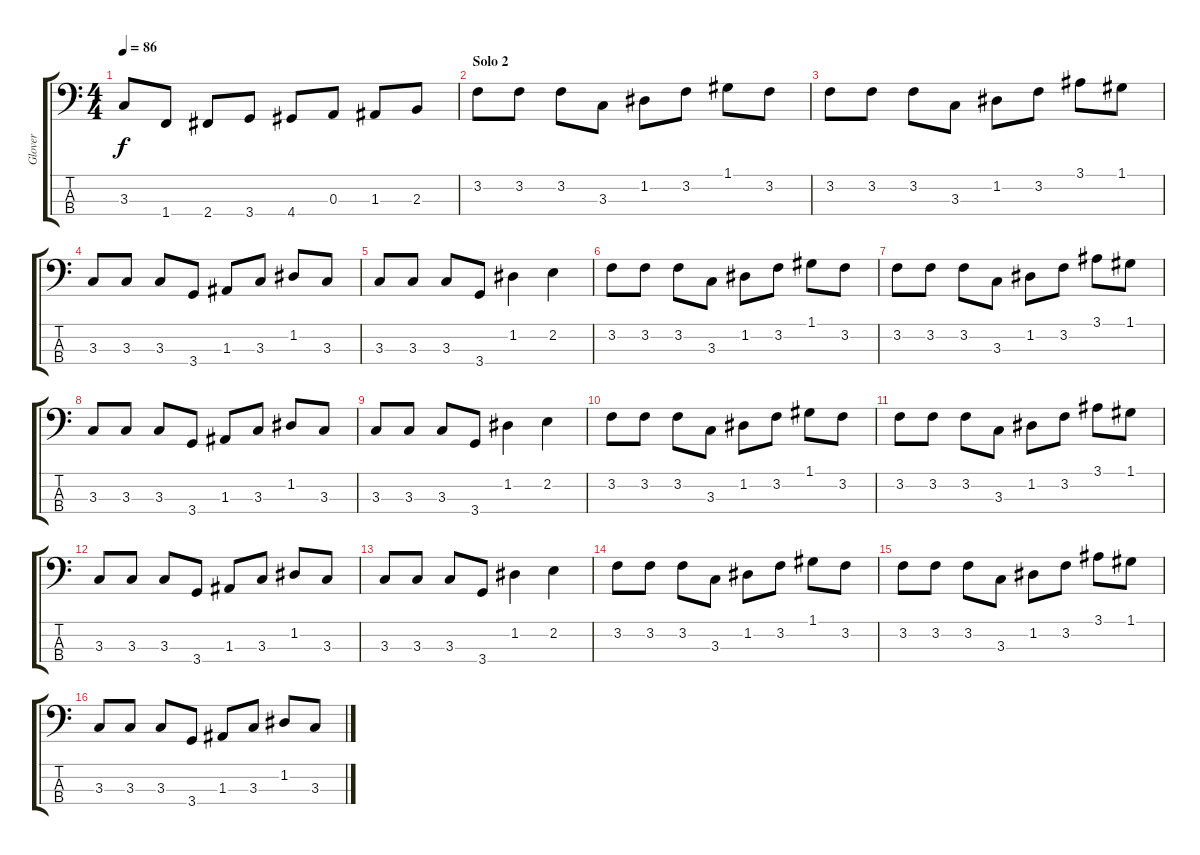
\track ("Glover" "Glover") {instrument electricbasspick}
\staff {score tabs}
\tuning (G2 D2 A1 E1) {hide}
\ts (4 4)
\tempo 86
\clef f4
\ks c
3.3.8{dy f} 1.4.8 2.4.8 3.4.8 4.4.8 0.3.8 1.3.8 2.3.8 |
\section ("" "Solo 2")
3.2.8 3.2.8 3.2.8 3.3.8 1.2.8 3.2.8 1.1.8 3.2.8 |
3.2.8 3.2.8 3.2.8 3.3.8 1.2.8 3.2.8 3.1.8 1.1.8 |
3.3.8 3.3.8 3.3.8 3.4.8 1.3.8 3.3.8 1.2.8 3.3.8 |
3.3.8 3.3.8 3.3.8 3.4.8 1.2.4 2.2.4 |
3.2.8 3.2.8 3.2.8 3.3.8 1.2.8 3.2.8 1.1.8 3.2.8 |
3.2.8 3.2.8 3.2.8 3.3.8 1.2.8 3.2.8 3.1.8 1.1.8 |
3.3.8 3.3.8 3.3.8 3.4.8 1.3.8 3.3.8 1.2.8 3.3.8 |
3.3.8 3.3.8 3.3.8 3.4.8 1.2.4 2.2.4 |
3.2.8 3.2.8 3.2.8 3.3.8 1.2.8 3.2.8 1.1.8 3.2.8 |
3.2.8 3.2.8 3.2.8 3.3.8 1.2.8 3.2.8 3.1.8 1.1.8 |
3.3.8 3.3.8 3.3.8 3.4.8 1.3.8 3.3.8 1.2.8 3.3.8 |
3.3.8 3.3.8 3.3.8 3.4.8 1.2.4 2.2.4 |
3.2.8 3.2.8 3.2.8 3.3.8 1.2.8 3.2.8 1.1.8 3.2.8 |
3.2.8 3.2.8 3.2.8 3.3.8 1.2.8 3.2.8 3.1.8 1.1.8 |
3.3.8 3.3.8 3.3.8 3.4.8 1.3.8 3.3.8 1.2.8 3.3.8
